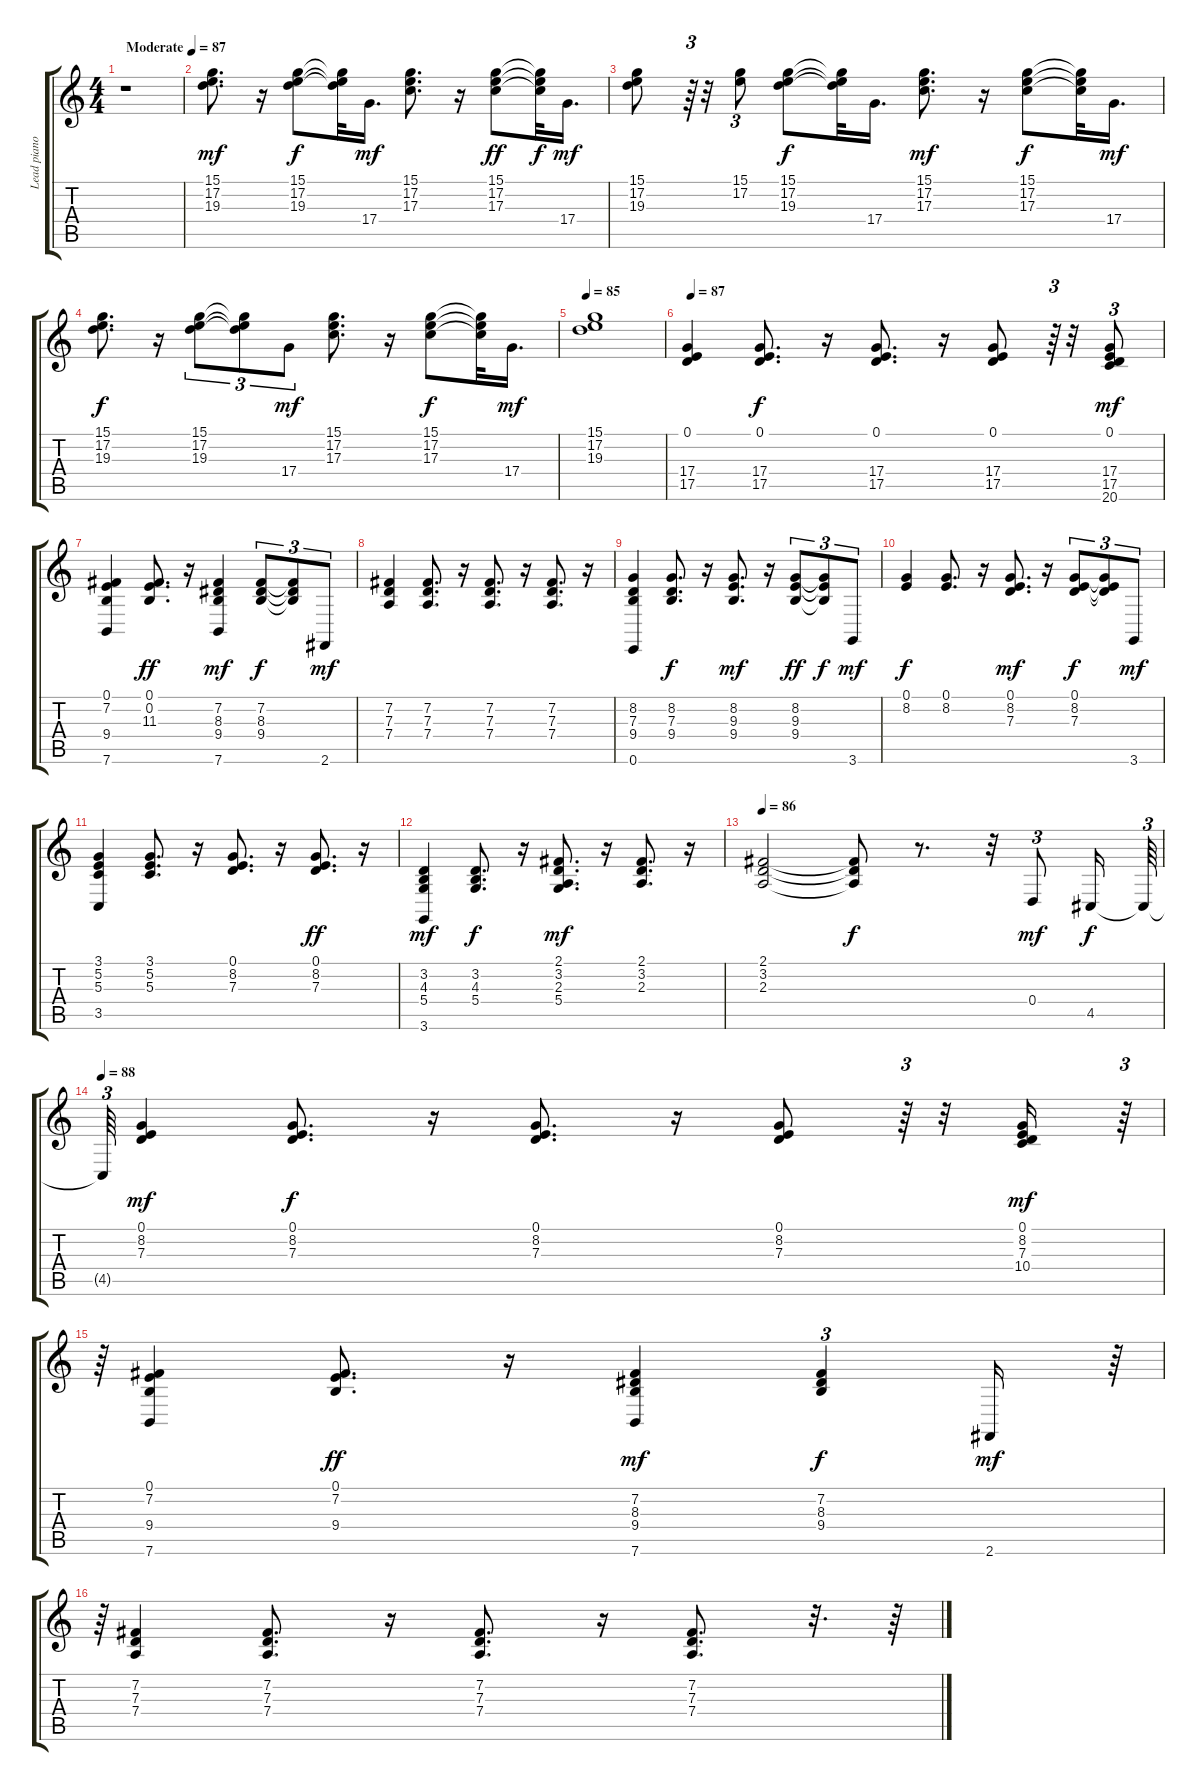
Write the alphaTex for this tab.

\track ("Lead piano" "Lead piano") {instrument acousticgrandpiano}
\staff {score tabs}
\tuning (E4 B3 G3 D3 A2 E2) {hide}
\ts (4 4)
\tempo (87 "Moderate")
\clef g2
\ks c
r.1{dy mf instrument acousticgrandpiano} |
(15.1 17.2 19.3).8{d} r.16 (15.1 17.2 19.3).8{dy f} (15.1{t} 17.2{t} 19.3{t}).32 17.4.16{d dy mf} (15.1 17.2 17.3).8{d} r.16 (15.1 17.2 17.3).8{dy ff} (15.1{t} 17.2{t} 17.3{t}).32{dy f} 17.4.16{d dy mf} |
(15.1 17.2 19.3).8 r.64{tu (3 2)} r.32 (15.1 17.2).8{tu (3 2)} (15.1 17.2 19.3).8{dy f} (15.1{t} 17.2{t} 19.3{t}).32 17.4.16{d} (15.1 17.2 17.3).8{d dy mf} r.16 (15.1 17.2 17.3).8{dy f} (15.1{t} 17.2{t} 17.3{t}).32 17.4.16{d dy mf} |
(15.1 17.2 19.3).8{d dy f} r.16 (15.1 17.2 19.3).8{tu (3 2)} (15.1{t} 17.2{t} 19.3{t}).8{tu (3 2)} 17.4.8{tu (3 2) dy mf} (15.1 17.2 17.3).8{d} r.16 (15.1 17.2 17.3).8{dy f} (15.1{t} 17.2{t} 17.3{t}).32 17.4.16{d dy mf} |
\tempo 85
(15.1 17.2 19.3).1 |
\tempo 87
(0.1 17.4 17.5).4 (0.1 17.4 17.5).8{d dy f} r.16 (0.1 17.4 17.5).8{d} r.16 (0.1 17.4 17.5).8 r.64{tu (3 2)} r.32 (0.1 17.4 17.5 20.6).8{tu (3 2) dy mf} |
(0.1 7.2 9.4 7.6).4 (0.1 0.2 11.3).8{d dy ff} r.16 (7.2 8.3 9.4 7.6).4{dy mf} (7.2 8.3 9.4).8{tu (3 2) dy f} (7.2{t} 8.3{t} 9.4{t}).8{tu (3 2)} 2.6.8{tu (3 2) dy mf} |
(7.2 7.3 7.4).4 (7.2 7.3 7.4).8{d} r.16 (7.2 7.3 7.4).8{d} r.16 (7.2 7.3 7.4).8{d} r.16 |
(8.2 7.3 9.4 0.6).4 (8.2 7.3 9.4).8{d dy f} r.16 (8.2 9.3 9.4).8{d dy mf} r.16 (8.2 9.3 9.4).8{tu (3 2) dy ff} (8.2{t} 9.3{t} 9.4{t}).8{tu (3 2) dy f} 3.6.8{tu (3 2) dy mf} |
(0.1 8.2).4{dy f} (0.1 8.2).8{d} r.16 (0.1 8.2 7.3).8{d dy mf} r.16 (0.1 8.2 7.3).8{tu (3 2) dy f} (0.1{t} 8.2{t} 7.3{t}).8{tu (3 2)} 3.6.8{tu (3 2) dy mf} |
(3.1 5.2 5.3 3.5).4 (3.1 5.2 5.3).8{d} r.16 (0.1 8.2 7.3).8{d} r.16 (0.1 8.2 7.3).8{d dy ff} r.16 |
(3.2 4.3 5.4 3.6).4{dy mf} (3.2 4.3 5.4).8{d dy f} r.16 (2.1 3.2 2.3 5.4).8{d dy mf} r.16 (2.1 3.2 2.3).8{d} r.16 |
\tempo 86
(2.1 3.2 2.3).2 (2.1{t} 3.2{t} 2.3{t}).8{dy f} r.8{d} r.32 0.4.8{tu (3 2) dy mf} 4.5.16{dy f} 4.5{t}.64{tu (3 2)} |
\tempo 88
4.5{t}.64{tu (3 2)} (0.1 8.2 7.3).4{dy mf} (0.1 8.2 7.3).8{d dy f} r.16 (0.1 8.2 7.3).8{d} r.16 (0.1 8.2 7.3).8 r.64{tu (3 2)} r.32 (0.1 8.2 7.3 10.4).16{dy mf} r.64{tu (3 2)} |
r.64{tu (3 2)} (0.1 7.2 9.4 7.6).4 (0.1 7.2 9.4).8{d dy ff} r.16 (7.2 8.3 9.4 7.6).4{dy mf} (7.2 8.3 9.4).4{tu (3 2) dy f} 2.6.16{dy mf} r.64{tu (3 2)} |
r.64{tu (3 2)} (7.2 7.3 7.4).4 (7.2 7.3 7.4).8{d} r.16 (7.2 7.3 7.4).8{d} r.16 (7.2 7.3 7.4).8{d} r.32{d} r.64
